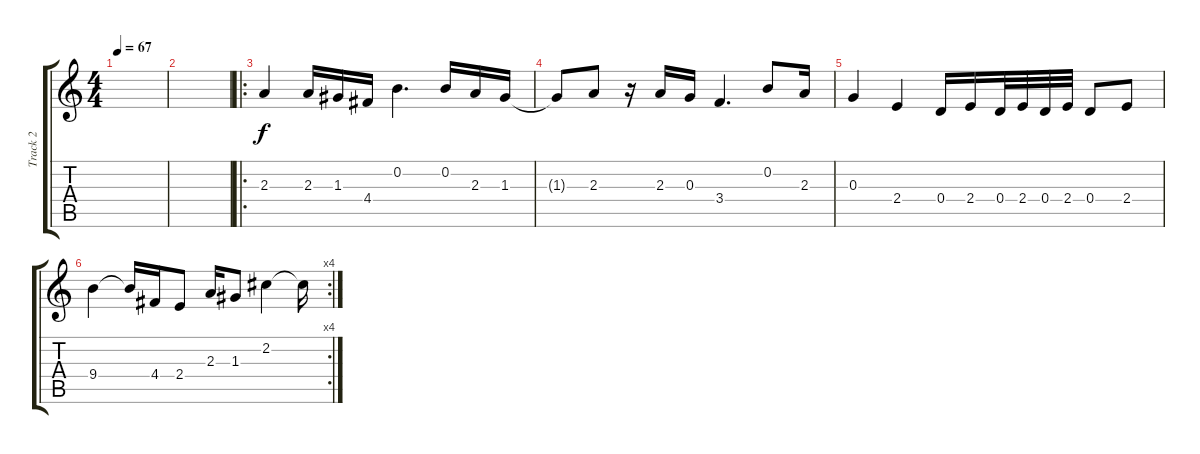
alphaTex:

\track ("Track 2" "Track 2") {instrument flute}
\staff {score tabs}
\tuning (E5 B4 G4 D4 A3 E3) {hide}
\ts (4 4)
\tempo 67
\clef g2
\ks c
|
|
\ro
2.3.4 2.3.16 1.3.16 4.4.16 0.2.4{d} 0.2.16 2.3.16 1.3.16 |
1.3{t}.8 2.3.8 r.16 2.3.16 0.3.16 3.4.4{d} 0.2.8 2.3.16 |
0.3.4 2.4.4 0.4.16 2.4.16 0.4.32 2.4.32 0.4.32 2.4.32 0.4.8 2.4.8 |
\rc 4
9.4.4 9.4{t}.16 4.4.16 2.4.8 2.3.16 1.3.8 2.2.4 2.2{t}.16
